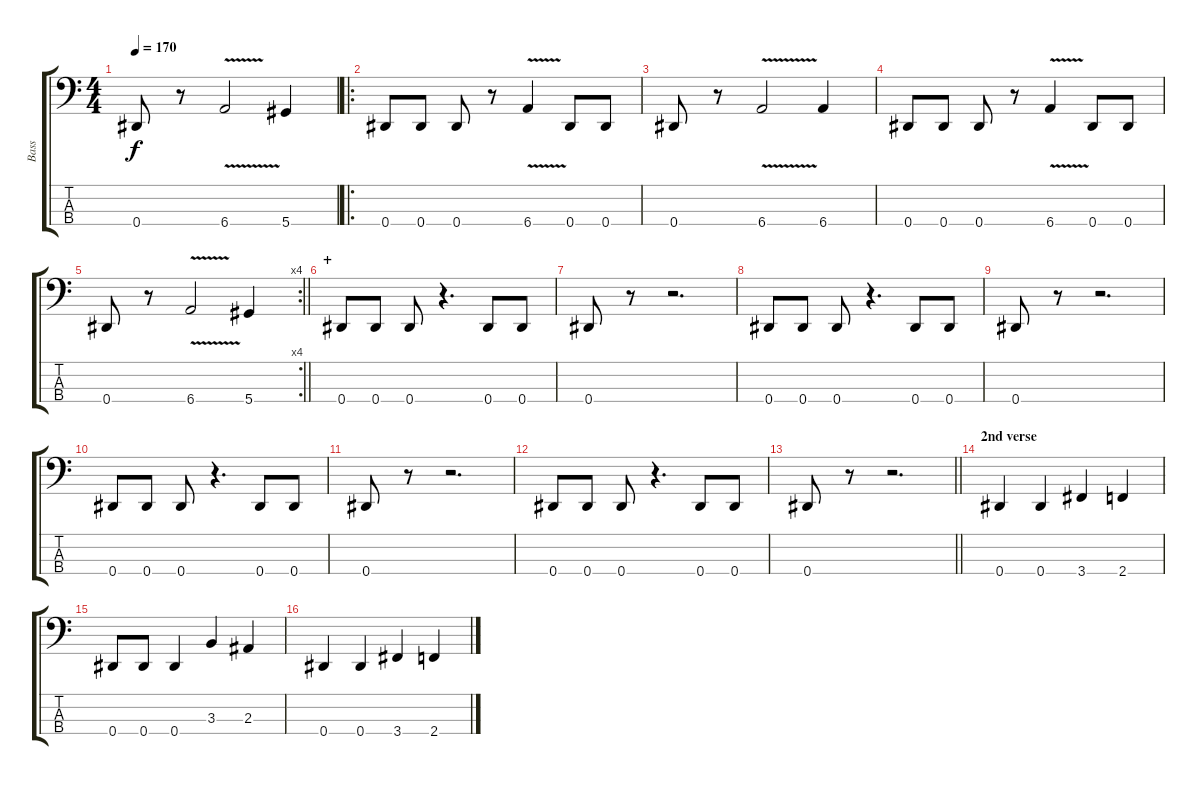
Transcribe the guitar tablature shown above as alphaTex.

\track ("Bass" "Bass") {instrument electricbassfinger}
\staff {score tabs}
\tuning (Gb2 Db2 Ab1 Eb1) {hide}
\ts (4 4)
\tempo 170
\clef f4
\ks c
0.4.8{dy f} r.8 6.4{v}.2 5.4.4 |
\ro
0.4.8 0.4.8 0.4.8 r.8 6.4{v}.4 0.4.8 0.4.8 |
0.4.8 r.8 6.4{v}.2 6.4.4 |
0.4.8 0.4.8 0.4.8 r.8 6.4{v}.4 0.4.8 0.4.8 |
\rc 4
\barLineRight lightlight
0.4.8 r.8 6.4{v}.2 5.4.4 |
\section ("" "+")
0.4.8 0.4.8 0.4.8 r.4{d} 0.4.8 0.4.8 |
0.4.8 r.8 r.2{d} |
0.4.8 0.4.8 0.4.8 r.4{d} 0.4.8 0.4.8 |
0.4.8 r.8 r.2{d} |
0.4.8 0.4.8 0.4.8 r.4{d} 0.4.8 0.4.8 |
0.4.8 r.8 r.2{d} |
0.4.8 0.4.8 0.4.8 r.4{d} 0.4.8 0.4.8 |
\barLineRight lightlight
0.4.8 r.8 r.2{d} |
\section ("" "2nd verse")
0.4.4 0.4.4 3.4.4 2.4.4 |
0.4.8 0.4.8 0.4.4 3.3.4 2.3.4 |
0.4.4 0.4.4 3.4.4 2.4.4
